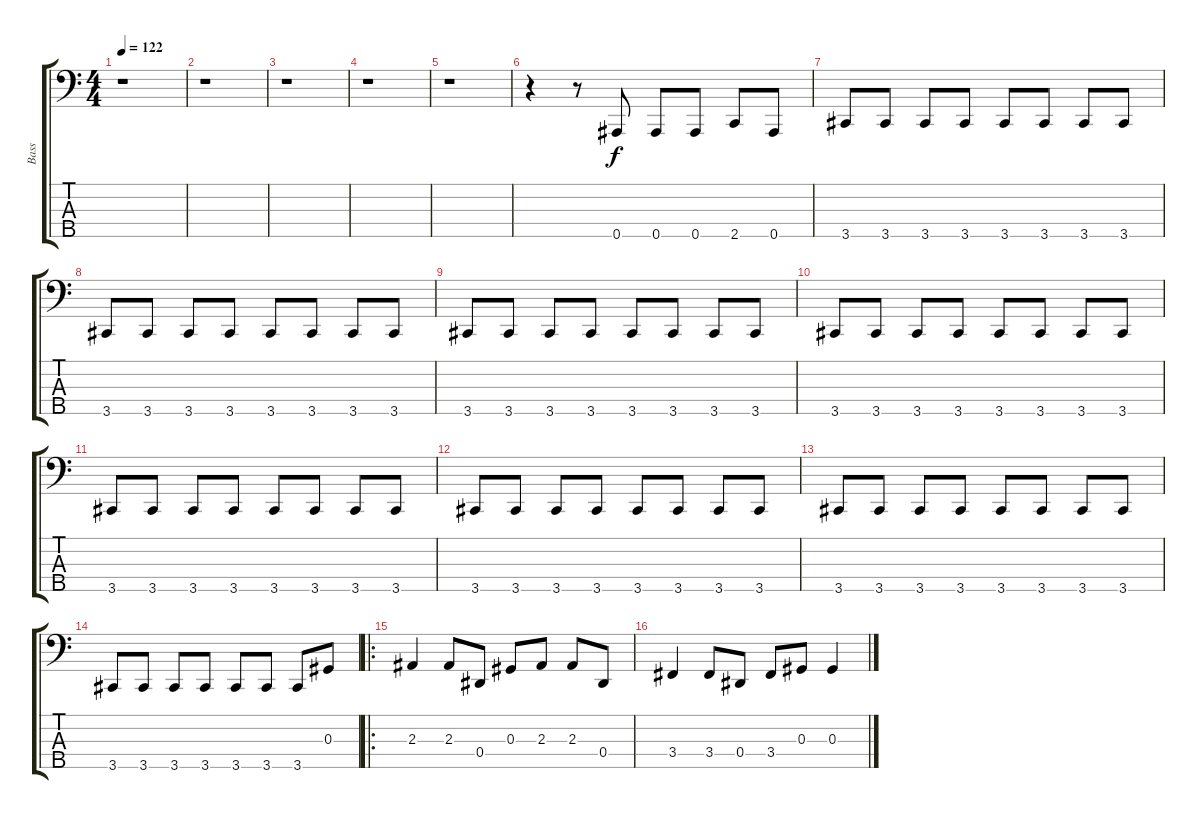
\track ("Bass" "Bass") {instrument electricbassfinger}
\staff {score tabs}
\tuning (Gb2 Db2 Ab1 Eb1 Bb0) {hide}
\ts (4 4)
\tempo 122
\clef f4
\ks c
r.1{dy f instrument electricbassfinger} |
r.1 |
r.1 |
r.1 |
r.1 |
r.4 r.8 0.5.8 0.5.8 0.5.8 2.5.8 0.5.8 |
3.5.8 3.5.8 3.5.8 3.5.8 3.5.8 3.5.8 3.5.8 3.5.8 |
3.5.8 3.5.8 3.5.8 3.5.8 3.5.8 3.5.8 3.5.8 3.5.8 |
3.5.8 3.5.8 3.5.8 3.5.8 3.5.8 3.5.8 3.5.8 3.5.8 |
3.5.8 3.5.8 3.5.8 3.5.8 3.5.8 3.5.8 3.5.8 3.5.8 |
3.5.8 3.5.8 3.5.8 3.5.8 3.5.8 3.5.8 3.5.8 3.5.8 |
3.5.8 3.5.8 3.5.8 3.5.8 3.5.8 3.5.8 3.5.8 3.5.8 |
3.5.8 3.5.8 3.5.8 3.5.8 3.5.8 3.5.8 3.5.8 3.5.8 |
3.5.8 3.5.8 3.5.8 3.5.8 3.5.8 3.5.8 3.5.8 0.3.8 |
\ro
2.3.4 2.3.8 0.4.8 0.3.8 2.3.8 2.3.8 0.4.8 |
3.4.4 3.4.8 0.4.8 3.4.8 0.3.8 0.3.4
